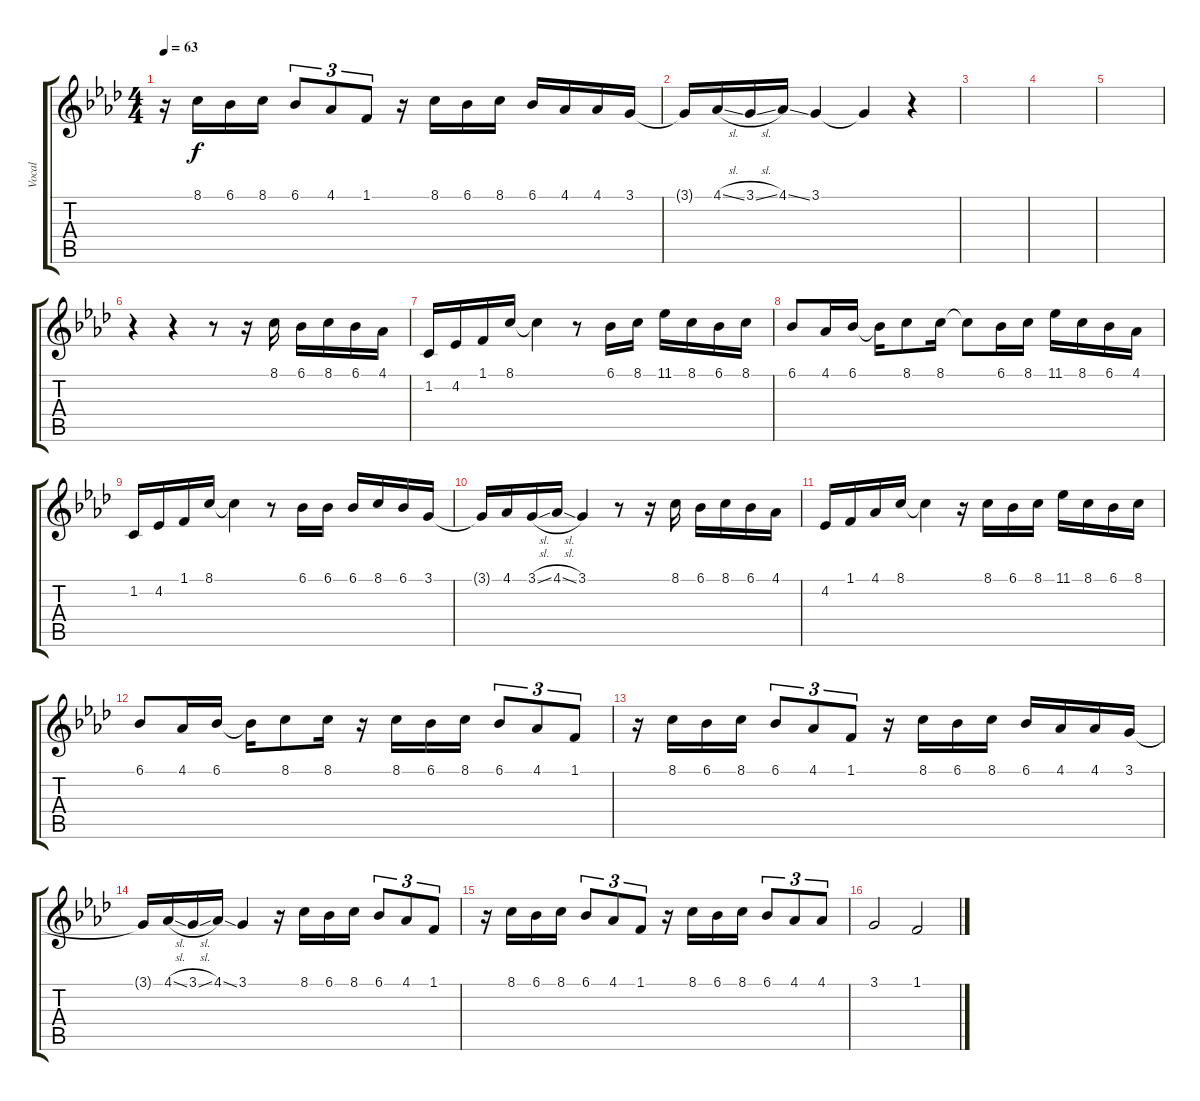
\track ("Vocal" "Vocal") {instrument clarinet}
\staff {score tabs}
\tuning (E4 B3 G3 D3 A2 E2) {hide}
\ts (4 4)
\tempo 63
\clef g2
\ks ab
r.16{dy f} 8.1.16 6.1.16 8.1.16 6.1.8{tu (3 2)} 4.1.8{tu (3 2)} 1.1.8{tu (3 2)} r.16 8.1.16 6.1.16 8.1.16 6.1.16 4.1.16 4.1.16 3.1.16 |
\ks fminor
3.1{t}.16 4.1{sl}.16 3.1{sl}.16 4.1{ss}.16 3.1.4 3.1{t}.4 r.4 |
|
|
|
r.4 r.4 r.8 r.16 8.1.16 6.1.16 8.1.16 6.1.16 4.1.16 |
\ks ab
1.2.16 4.2.16 1.1.16 8.1.16 8.1{t}.4 r.8 6.1.16 8.1.16 11.1.16 8.1.16 6.1.16 8.1.16 |
6.1.8 4.1.16 6.1.16 6.1{t}.16 8.1.8 8.1.16 8.1{t}.8 6.1.16 8.1.16 11.1.16 8.1.16 6.1.16 4.1.16 |
1.2.16 4.2.16 1.1.16 8.1.16 8.1{t}.4 r.8 6.1.16 6.1.16 6.1.16 8.1.16 6.1.16 3.1.16 |
3.1{t}.16 4.1.16 3.1{sl}.16 4.1{sl}.16 3.1.4 r.8 r.16 8.1.16 6.1.16 8.1.16 6.1.16 4.1.16 |
4.2.16 1.1.16 4.1.16 8.1.16 8.1{t}.4 r.16 8.1.16 6.1.16 8.1.16 11.1.16 8.1.16 6.1.16 8.1.16 |
6.1.8 4.1.16 6.1.16 6.1{t}.16 8.1.8 8.1.16 r.16 8.1.16 6.1.16 8.1.16 6.1.8{tu (3 2)} 4.1.8{tu (3 2)} 1.1.8{tu (3 2)} |
r.16 8.1.16 6.1.16 8.1.16 6.1.8{tu (3 2)} 4.1.8{tu (3 2)} 1.1.8{tu (3 2)} r.16 8.1.16 6.1.16 8.1.16 6.1.16 4.1.16 4.1.16 3.1.16 |
\ks fminor
3.1{t}.16 4.1{sl}.16 3.1{sl}.16 4.1{ss}.16 3.1.4 r.16 8.1.16 6.1.16 8.1.16 6.1.8{tu (3 2)} 4.1.8{tu (3 2)} 1.1.8{tu (3 2)} |
\ks ab
r.16 8.1.16 6.1.16 8.1.16 6.1.8{tu (3 2)} 4.1.8{tu (3 2)} 1.1.8{tu (3 2)} r.16 8.1.16 6.1.16 8.1.16 6.1.8{tu (3 2)} 4.1.8{tu (3 2)} 4.1.8{tu (3 2)} |
\ks fminor
3.1.2 1.1.2
